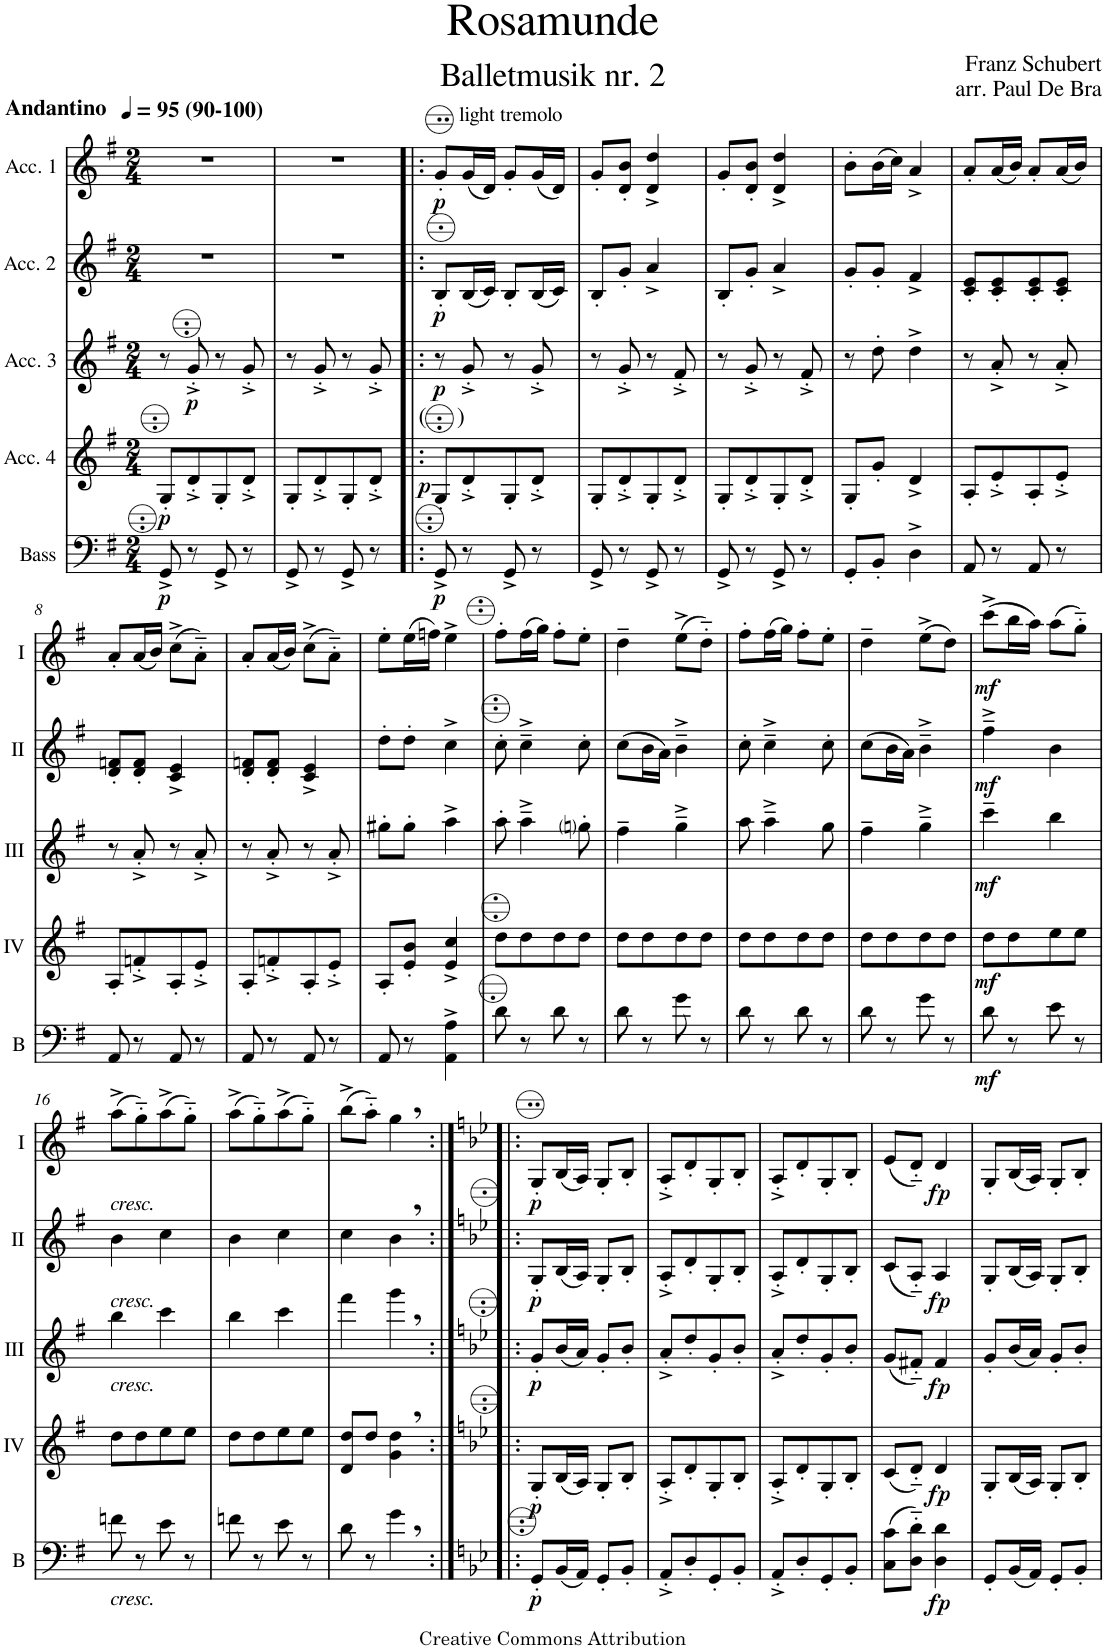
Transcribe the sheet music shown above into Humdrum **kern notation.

**kern	**dynam	**kern	**dynam	**kern	**dynam	**kern	**dynam	**kern	**dynam
*part5	*part5	*part4	*part4	*part3	*part3	*part2	*part2	*part1	*part1
*staff5	*staff5	*staff4	*staff4	*staff3	*staff3	*staff2	*staff2	*staff1	*staff1
*I"Bass	*	*I"Acc. 4	*	*I"Acc. 3	*	*I"Acc. 2	*	*I"Acc. 1	*
*I'B	*	*	*	*	*	*	*	*	*
*clefF4	*	*clefG2	*	*clefG2	*	*clefG2	*	*clefG2	*
*Trd7c12	*	*Trd7c12	*	*Trd7c12	*	*	*	*	*
*k[f#]	*	*k[f#]	*	*k[f#]	*	*k[f#]	*	*k[f#]	*
*M2/4	*	*M2/4	*	*M2/4	*	*M2/4	*	*M2/4	*
*MM95	*	*MM95	*	*MM95	*	*MM95	*	*MM95	*
=1	=1	=1	=1	=1	=1	=1	=1	=1	=1
!	!	!	!	!	!	!	!	!LO:TX:a:B:t=Andantino	!
!	!	!	!	!	!	!	!	!LO:TX:a:B:t=(90-100)	!
!	!LO:DY:b	!	!LO:DY:b	!	!	!	!	!	!
8GG^/	p	8G'/L	p	8r	.	2r	.	2r	.
!	!	!	!	!	!LO:DY:b	!	!	!	!
8r	.	8d'^/	.	8g'^/	p	.	.	.	.
8GG^/	.	8G'/	.	8r	.	.	.	.	.
8r	.	8d'^/J	.	8g'^/	.	.	.	.	.
=2	=2	=2	=2	=2	=2	=2	=2	=2	=2
8GG^/	.	8G'/L	.	8r	.	2r	.	2r	.
8r	.	8d'^/	.	8g'^/	.	.	.	.	.
8GG^/	.	8G'/	.	8r	.	.	.	.	.
8r	.	8d'^/J	.	8g'^/	.	.	.	.	.
=3!|:	=3!|:	=3!|:	=3!|:	=3!|:	=3!|:	=3!|:	=3!|:	=3!|:	=3!|:
!	!	!	!	!	!	!	!	!LO:TX:a:t=light tremolo	!
!	!	!LO:TX:a:t=(     )	!	!	!	!	!	!	!
!	!LO:DY:b	!	!LO:DY:b	!	!LO:DY:b	!	!LO:DY:b	!	!LO:DY:b
8GG^/	p	8G'/L	p	8r	p	8B'/L	p	8g'/L	p
8r	.	8d'^/	.	8g'^/	.	(16B/L	.	(16g/L	.
.	.	.	.	.	.	16c/JJ)	.	16d/JJ)	.
8GG^/	.	8G'/	.	8r	.	8B'/L	.	8g'/L	.
8r	.	8d'^/J	.	8g'^/	.	(16B/L	.	(16g/L	.
.	.	.	.	.	.	16c/JJ)	.	16d/JJ)	.
=4	=4	=4	=4	=4	=4	=4	=4	=4	=4
8GG^/	.	8G'/L	.	8r	.	8B'/L	.	8g'/L	.
8r	.	8d'^/	.	8g'^/	.	8g'/J	.	8d/' 8b/'J	.
8GG^/	.	8G'/	.	8r	.	4a^/	.	4d/^ 4dd/^	.
8r	.	8d'^/J	.	8f#'^/	.	.	.	.	.
=5	=5	=5	=5	=5	=5	=5	=5	=5	=5
8GG^/	.	8G'/L	.	8r	.	8B'/L	.	8g'/L	.
8r	.	8d'^/	.	8g'^/	.	8g'/J	.	8d/' 8b/'J	.
8GG^/	.	8G'/	.	8r	.	4a^/	.	4d/^ 4dd/^	.
8r	.	8d'^/J	.	8f#'^/	.	.	.	.	.
=6	=6	=6	=6	=6	=6	=6	=6	=6	=6
8GG'/L	.	8G'/L	.	8r	.	8g'/L	.	8b'\L	.
8BB'/J	.	8g'/J	.	8dd'\	.	8g'/J	.	(16b\L	.
.	.	.	.	.	.	.	.	16cc\JJ)	.
4D^\	.	4d^/	.	4dd^\	.	4f#^/	.	4a^/	.
=7	=7	=7	=7	=7	=7	=7	=7	=7	=7
8AA/	.	8A'/L	.	8r	.	8c/' 8e/'L	.	8a'/L	.
8r	.	8e'^/	.	8a'^/	.	8c/' 8e/'	.	(16a/L	.
.	.	.	.	.	.	.	.	16b/JJ)	.
8AA/	.	8A'/	.	8r	.	8c/' 8e/'	.	8a'/L	.
8r	.	8e'^/J	.	8a'^/	.	8c/' 8e/'J	.	(16a/L	.
.	.	.	.	.	.	.	.	16b/JJ)	.
!!LO:LB:g=z
=8	=8	=8	=8	=8	=8	=8	=8	=8	=8
8AA/	.	8A'/L	.	8r	.	8d/' 8fn/'L	.	8a'/L	.
8r	.	8fn'^/	.	8a'^/	.	8d/' 8f/'J	.	(16a/L	.
.	.	.	.	.	.	.	.	16b/JJ)	.
8AA/	.	8A'/	.	8r	.	4c/^ 4e/^	.	(8cc^\L	.
8r	.	8e'^/J	.	8a'^/	.	.	.	8a'~\J)	.
=9	=9	=9	=9	=9	=9	=9	=9	=9	=9
8AA/	.	8A'/L	.	8r	.	8d/' 8fn/'L	.	8a'/L	.
8r	.	8fn'^/	.	8a'^/	.	8d/' 8f/'J	.	(16a/L	.
.	.	.	.	.	.	.	.	16b/JJ)	.
8AA/	.	8A'/	.	8r	.	4c/^ 4e/^	.	(8cc^\L	.
8r	.	8e'^/J	.	8a'^/	.	.	.	8a'~\J)	.
=10	=10	=10	=10	=10	=10	=10	=10	=10	=10
8AA/	.	8A'/L	.	8gg#X'\L	.	8dd'\L	.	8ee'\L	.
8r	.	8e/' 8b/'J	.	8gg#'\J	.	8dd'\J	.	(16ee\L	.
.	.	.	.	.	.	.	.	16ffn\JJ)	.
4AA\^ 4A\^	.	4e/^ 4cc/^	.	4aa^\	.	4cc^\	.	4ee^\	.
=11	=11	=11	=11	=11	=11	=11	=11	=11	=11
8d\	.	8dd\L	.	8aa'\	.	8cc'\	.	8ff#'\L	.
8r	.	8dd\	.	4aa~^\	.	4cc~^\	.	(16ff#\L	.
.	.	.	.	.	.	.	.	16gg\JJ)	.
8d\	.	8dd\	.	.	.	.	.	8ff#'\L	.
8r	.	8dd\J	.	8ggni'\	.	8cc'\	.	8ee'\J	.
=12	=12	=12	=12	=12	=12	=12	=12	=12	=12
8d\	.	8dd\L	.	4ff#~\	.	(8cc\L	.	4dd~\	.
8r	.	8dd\	.	.	.	16b\L	.	.	.
.	.	.	.	.	.	16a\JJ)	.	.	.
8g\	.	8dd\	.	4gg~^\	.	4b~^\	.	(8ee^\L	.
8r	.	8dd\J	.	.	.	.	.	8dd'~\J)	.
=13	=13	=13	=13	=13	=13	=13	=13	=13	=13
8d\	.	8dd\L	.	8aa\	.	8cc'\	.	8ff#'\L	.
8r	.	8dd\	.	4aa~^\	.	4cc~^\	.	(16ff#\L	.
.	.	.	.	.	.	.	.	16gg\JJ)	.
8d\	.	8dd\	.	.	.	.	.	8ff#'\L	.
8r	.	8dd\J	.	8gg\	.	8cc'\	.	8ee'\J	.
=14	=14	=14	=14	=14	=14	=14	=14	=14	=14
8d\	.	8dd\L	.	4ff#~\	.	(8cc\L	.	4dd~\	.
8r	.	8dd\	.	.	.	16b\L	.	.	.
.	.	.	.	.	.	16a\JJ)	.	.	.
8g\	.	8dd\	.	4gg~^\	.	4b~^\	.	(8ee^\L	.
8r	.	8dd\J	.	.	.	.	.	8dd\J)	.
=15	=15	=15	=15	=15	=15	=15	=15	=15	=15
!	!LO:DY:b	!	!LO:DY:b	!	!LO:DY:b	!	!LO:DY:b	!	!LO:DY:b
8d\	mf	8dd\L	mf	4ccc~\	mf	4ff#~^\	mf	(8ccc^\L	mf
8r	.	8dd\	.	.	.	.	.	16bb\L	.
.	.	.	.	.	.	.	.	16aa\JJ)	.
8e\	.	8ee\	.	4bb\	.	4b\	.	(8aa\L	.
8r	.	8ee\J	.	.	.	.	.	8gg'~\J)	.
!!LO:LB:g=z
=16	=16	=16	=16	=16	=16	=16	=16	=16	=16
!	!	!	!	!	!	!	!	!LO:TX:b:i:t=cresc.	!
!	!	!	!	!	!	!LO:TX:b:i:t=cresc.	!	!	!
!	!	!	!	!LO:TX:b:i:t=cresc.	!	!	!	!	!
!LO:TX:b:i:t=cresc.	!	!	!	!	!	!	!	!	!
8fn\	.	8dd\L	.	4bb\	.	4b\	.	(8aa^\L	.
8r	.	8dd\	.	.	.	.	.	8gg'~\)	.
8e\	.	8ee\	.	4ccc\	.	4cc\	.	(8aa^\	.
8r	.	8ee\J	.	.	.	.	.	8gg'~\J)	.
=17	=17	=17	=17	=17	=17	=17	=17	=17	=17
8fn\	.	8dd\L	.	4bb\	.	4b\	.	(8aa^\L	.
8r	.	8dd\	.	.	.	.	.	8gg'~\)	.
8e\	.	8ee\	.	4ccc\	.	4cc\	.	(8aa^\	.
8r	.	8ee\J	.	.	.	.	.	8gg'~\J)	.
=18	=18	=18	=18	=18	=18	=18	=18	=18	=18
8d\	.	8d/ 8dd/L	.	4fff#\	.	4cc\	.	(8bb^\L	.
8r	.	8dd/J	.	.	.	.	.	8aa'~\J)	.
4g,\	.	4g\, 4dd\,	.	4ggg,\	.	4b,\	.	4gg,\	.
=19:|!|:	=19:|!|:	=19:|!|:	=19:|!|:	=19:|!|:	=19:|!|:	=19:|!|:	=19:|!|:	=19:|!|:	=19:|!|:
*k[b-e-]	*	*k[b-e-]	*	*k[b-e-]	*	*k[b-e-]	*	*k[b-e-]	*
!	!LO:DY:b	!	!LO:DY:b	!	!LO:DY:b	!	!LO:DY:b	!	!LO:DY:b
8GG'/L	p	8G'/L	p	8g'/L	p	8G'/L	p	8G'/L	p
(16BB-/L	.	(16B-/L	.	(16b-/L	.	(16B-/L	.	(16B-/L	.
16AA/JJ)	.	16A/JJ)	.	16a/JJ)	.	16A/JJ)	.	16A/JJ)	.
8GG'/L	.	8G'/L	.	8g'/L	.	8G'/L	.	8G'/L	.
8BB-'/J	.	8B-'/J	.	8b-'/J	.	8B-'/J	.	8B-'/J	.
=20	=20	=20	=20	=20	=20	=20	=20	=20	=20
8AA'^/L	.	8A'^/L	.	8a'^/L	.	8A'^/L	.	8A'^/L	.
8D'/	.	8d'/	.	8dd'/	.	8d'/	.	8d'/	.
8GG'/	.	8G'/	.	8g'/	.	8G'/	.	8G'/	.
8BB-'/J	.	8B-'/J	.	8b-'/J	.	8B-'/J	.	8B-'/J	.
=21	=21	=21	=21	=21	=21	=21	=21	=21	=21
8AA'^/L	.	8A'^/L	.	8a'^/L	.	8A'^/L	.	8A'^/L	.
8D'/	.	8d'/	.	8dd'/	.	8d'/	.	8d'/	.
8GG'/	.	8G'/	.	8g'/	.	8G'/	.	8G'/	.
8BB-'/J	.	8B-'/J	.	8b-'/J	.	8B-'/J	.	8B-'/J	.
=22	=22	=22	=22	=22	=22	=22	=22	=22	=22
(8C\ 8c\L	.	(8c/L	.	(8g/L	.	(8c/L	.	(8e-/L	.
8D\'~ 8d\'~J)	.	8d'~/J)	.	8f#X'~/J)	.	8A'~/J)	.	8d'~/J)	.
!	!LO:DY:b	!	!LO:DY:b	!	!LO:DY:b	!	!LO:DY:b	!	!LO:DY:b
4D\ 4d\	fp	4d/	fp	4f#/	fp	4A/	fp	4d/	fp
=23	=23	=23	=23	=23	=23	=23	=23	=23	=23
8GG'/L	.	8G'/L	.	8g'/L	.	8G'/L	.	8G'/L	.
(16BB-/L	.	(16B-/L	.	(16b-/L	.	(16B-/L	.	(16B-/L	.
16AA/JJ)	.	16A/JJ)	.	16a/JJ)	.	16A/JJ)	.	16A/JJ)	.
8GG'/L	.	8G'/L	.	8g'/L	.	8G'/L	.	8G'/L	.
8BB-'/J	.	8B-'/J	.	8b-'/J	.	8B-'/J	.	8B-'/J	.
=	=	=	=	=	=	=	=	=	=
*-	*-	*-	*-	*-	*-	*-	*-	*-	*-
